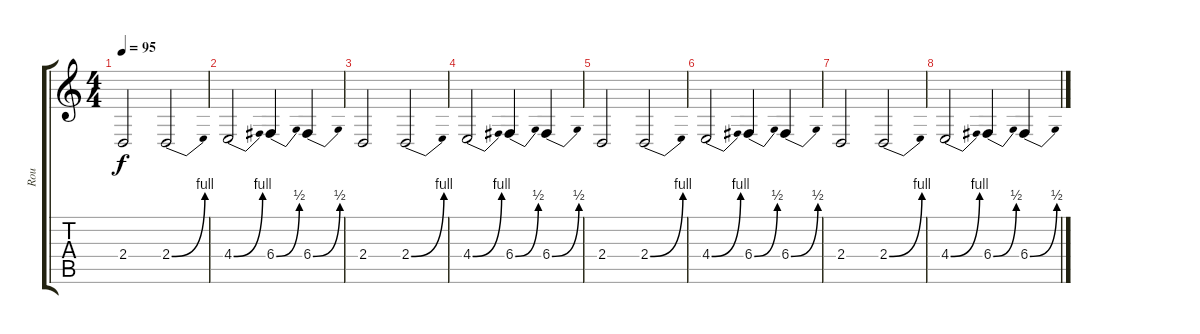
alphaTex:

\track ("Rou" "Rou") {instrument lead1square}
\staff {score tabs}
\tuning (D4 A3 F3 C3 G2 C2) {hide}
\ts (4 4)
\tempo 95
\clef g2
\ks c
2.4.2{dy f instrument lead1square} 2.4{be (bend 0 0 60 4)}.2 |
4.4{be (bend 0 0 60 4)}.2 6.4{be (bend 0 0 60 2)}.4 6.4{be (bend 0 0 60 2)}.4 |
2.4.2 2.4{be (bend 0 0 60 4)}.2 |
4.4{be (bend 0 0 60 4)}.2 6.4{be (bend 0 0 60 2)}.4 6.4{be (bend 0 0 60 2)}.4 |
2.4.2 2.4{be (bend 0 0 60 4)}.2 |
4.4{be (bend 0 0 60 4)}.2 6.4{be (bend 0 0 60 2)}.4 6.4{be (bend 0 0 60 2)}.4 |
2.4.2 2.4{be (bend 0 0 60 4)}.2 |
4.4{be (bend 0 0 60 4)}.2 6.4{be (bend 0 0 60 2)}.4 6.4{be (bend 0 0 60 2)}.4
